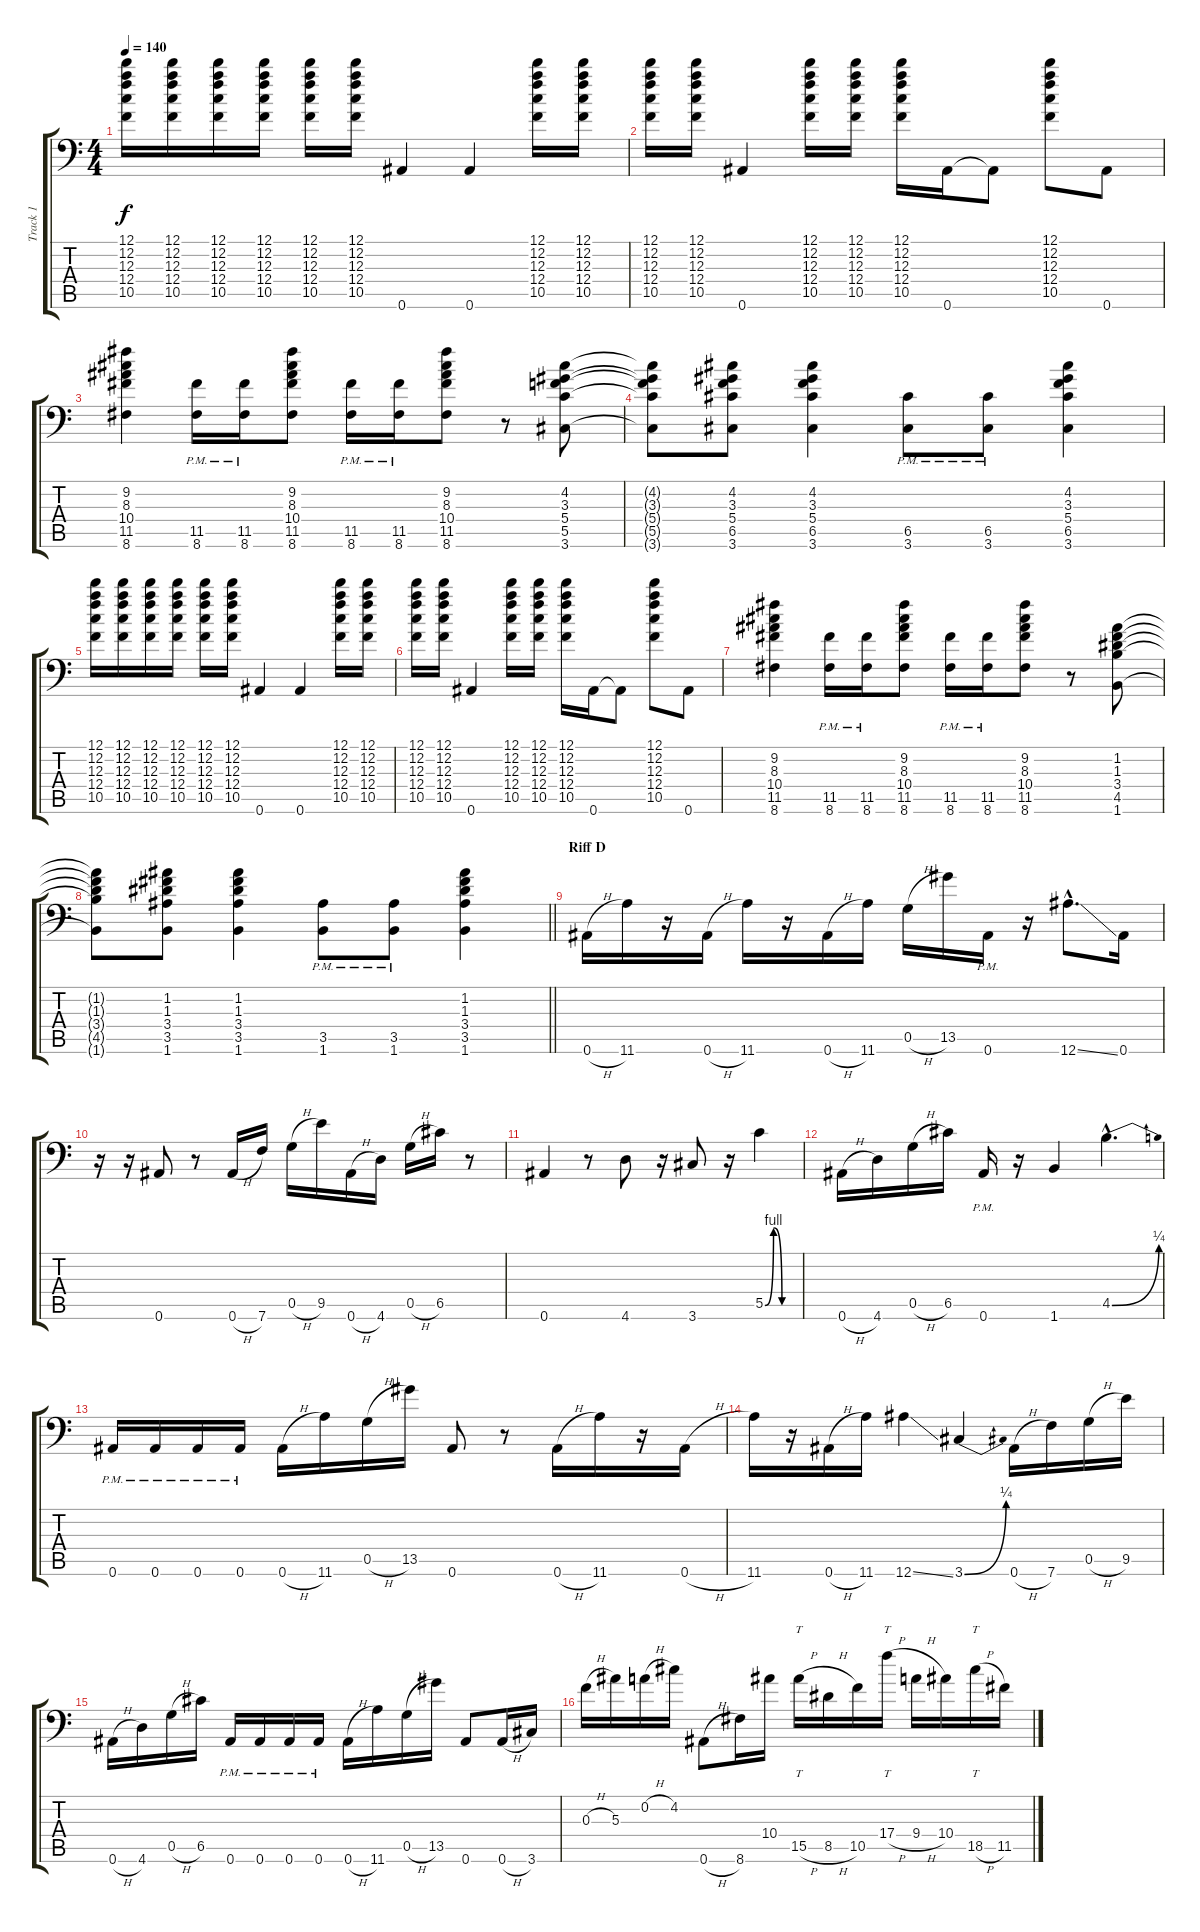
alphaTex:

\track ("Track 1" "Track 1") {instrument distortionguitar}
\staff {score tabs}
\tuning (D4 A3 F3 C3 G2 Bb1) {hide}
\ts (4 4)
\tempo 140
\clef f4
\ks c
(12.1 12.2 12.3 12.4 10.5).16{dy f} (12.1 12.2 12.3 12.4 10.5).16 (12.1 12.2 12.3 12.4 10.5).16 (12.1 12.2 12.3 12.4 10.5).16 (12.1 12.2 12.3 12.4 10.5).16 (12.1 12.2 12.3 12.4 10.5).16 0.6.4 0.6.4 (12.1 12.2 12.3 12.4 10.5).16 (12.1 12.2 12.3 12.4 10.5).16 |
(12.1 12.2 12.3 12.4 10.5).16 (12.1 12.2 12.3 12.4 10.5).16 0.6.4 (12.1 12.2 12.3 12.4 10.5).16 (12.1 12.2 12.3 12.4 10.5).16 (12.1 12.2 12.3 12.4 10.5).16 0.6.16 0.6{t}.8 (12.1 12.2 12.3 12.4 10.5).8 0.6.8 |
(9.2 8.3 10.4 11.5 8.6).4 (11.5 8.6{pm}).16 (11.5 8.6{pm}).16 (9.2 8.3 10.4 11.5 8.6).8 (11.5 8.6{pm}).16 (11.5 8.6{pm}).16 (9.2 8.3 10.4 11.5 8.6).8 r.8 (4.2 3.3 5.4 5.5 3.6).8 |
(4.2{t} 3.3{t} 5.4{t} 5.5{t} 3.6{t}).8 (4.2 3.3 5.4 6.5 3.6).8 (4.2 3.3 5.4 6.5 3.6).4 (6.5 3.6{pm}).8 (6.5 3.6{pm}).8 (4.2 3.3 5.4 6.5 3.6).4 |
(12.1 12.2 12.3 12.4 10.5).16 (12.1 12.2 12.3 12.4 10.5).16 (12.1 12.2 12.3 12.4 10.5).16 (12.1 12.2 12.3 12.4 10.5).16 (12.1 12.2 12.3 12.4 10.5).16 (12.1 12.2 12.3 12.4 10.5).16 0.6.4 0.6.4 (12.1 12.2 12.3 12.4 10.5).16 (12.1 12.2 12.3 12.4 10.5).16 |
(12.1 12.2 12.3 12.4 10.5).16 (12.1 12.2 12.3 12.4 10.5).16 0.6.4 (12.1 12.2 12.3 12.4 10.5).16 (12.1 12.2 12.3 12.4 10.5).16 (12.1 12.2 12.3 12.4 10.5).16 0.6.16 0.6{t}.8 (12.1 12.2 12.3 12.4 10.5).8 0.6.8 |
(9.2 8.3 10.4 11.5 8.6).4 (11.5 8.6{pm}).16 (11.5 8.6{pm}).16 (9.2 8.3 10.4 11.5 8.6).8 (11.5 8.6{pm}).16 (11.5 8.6{pm}).16 (9.2 8.3 10.4 11.5 8.6).8 r.8 (1.2 1.3 3.4 4.5 1.6).8 |
\barLineRight lightlight
(1.2{t} 1.3{t} 3.4{t} 4.5{t} 1.6{t}).8 (1.2 1.3 3.4 3.5 1.6).8 (1.2 1.3 3.4 3.5 1.6).4 (3.5 1.6{pm}).8 (3.5 1.6{pm}).8 (1.2 1.3 3.4 3.5 1.6).4 |
\section ("" "Riff D")
0.6{h}.16 11.6.16 r.16 0.6{h}.16 11.6.16 r.16 0.6{h}.16 11.6.16 0.5{h}.16 13.5.16 0.6{pm}.16 r.16 12.6{ss hac}.8{d} 0.6.16 |
r.16 r.16 0.6.8 r.8 0.6{h}.16 7.6.16 0.5{h}.16 9.5.16 0.6{h}.16 4.6.16 0.5{h}.16 6.5.16 r.8 |
0.6.4 r.8 4.6.8 r.16 3.6.8 r.16 5.5{be (custom 0 0 15 4 30 0 60 0)}.4 |
0.6{h}.16 4.6.16 0.5{h}.16 6.5.16 0.6{pm}.16 r.16 1.6.4 4.5{be (bend 0 0 60 1) hac}.4{d} |
0.6{pm}.16 0.6{pm}.16 0.6{pm}.16 0.6{pm}.16 0.6{h}.16 11.6.16 0.5{h}.16 13.5.16 0.6.8 r.8 0.6{h}.16 11.6.16 r.16 0.6{h}.16 |
11.6.16 r.16 0.6{h}.16 11.6.16 12.6{ss}.4 3.6{be (bend 0 0 60 1)}.4 0.6{h}.16 7.6.16 0.5{h}.16 9.5.16 |
0.6{h}.16 4.6.16 0.5{h}.16 6.5.16 0.6{pm}.16 0.6{pm}.16 0.6{pm}.16 0.6{pm}.16 0.6{h}.16 11.6.16 0.5{h}.16 13.5.16 0.6.8 0.6{h}.16 3.6.16 |
0.3{h}.16 5.3.16 0.2{h}.16 4.2.16 0.6{h}.8 8.6{h}.16 10.4.16 15.5{h}.16{tt} 8.5{h}.16 10.5.16 17.4{h}.16{tt} 9.4{h}.16 10.4.16 18.5{h}.16{tt} 11.5.16
